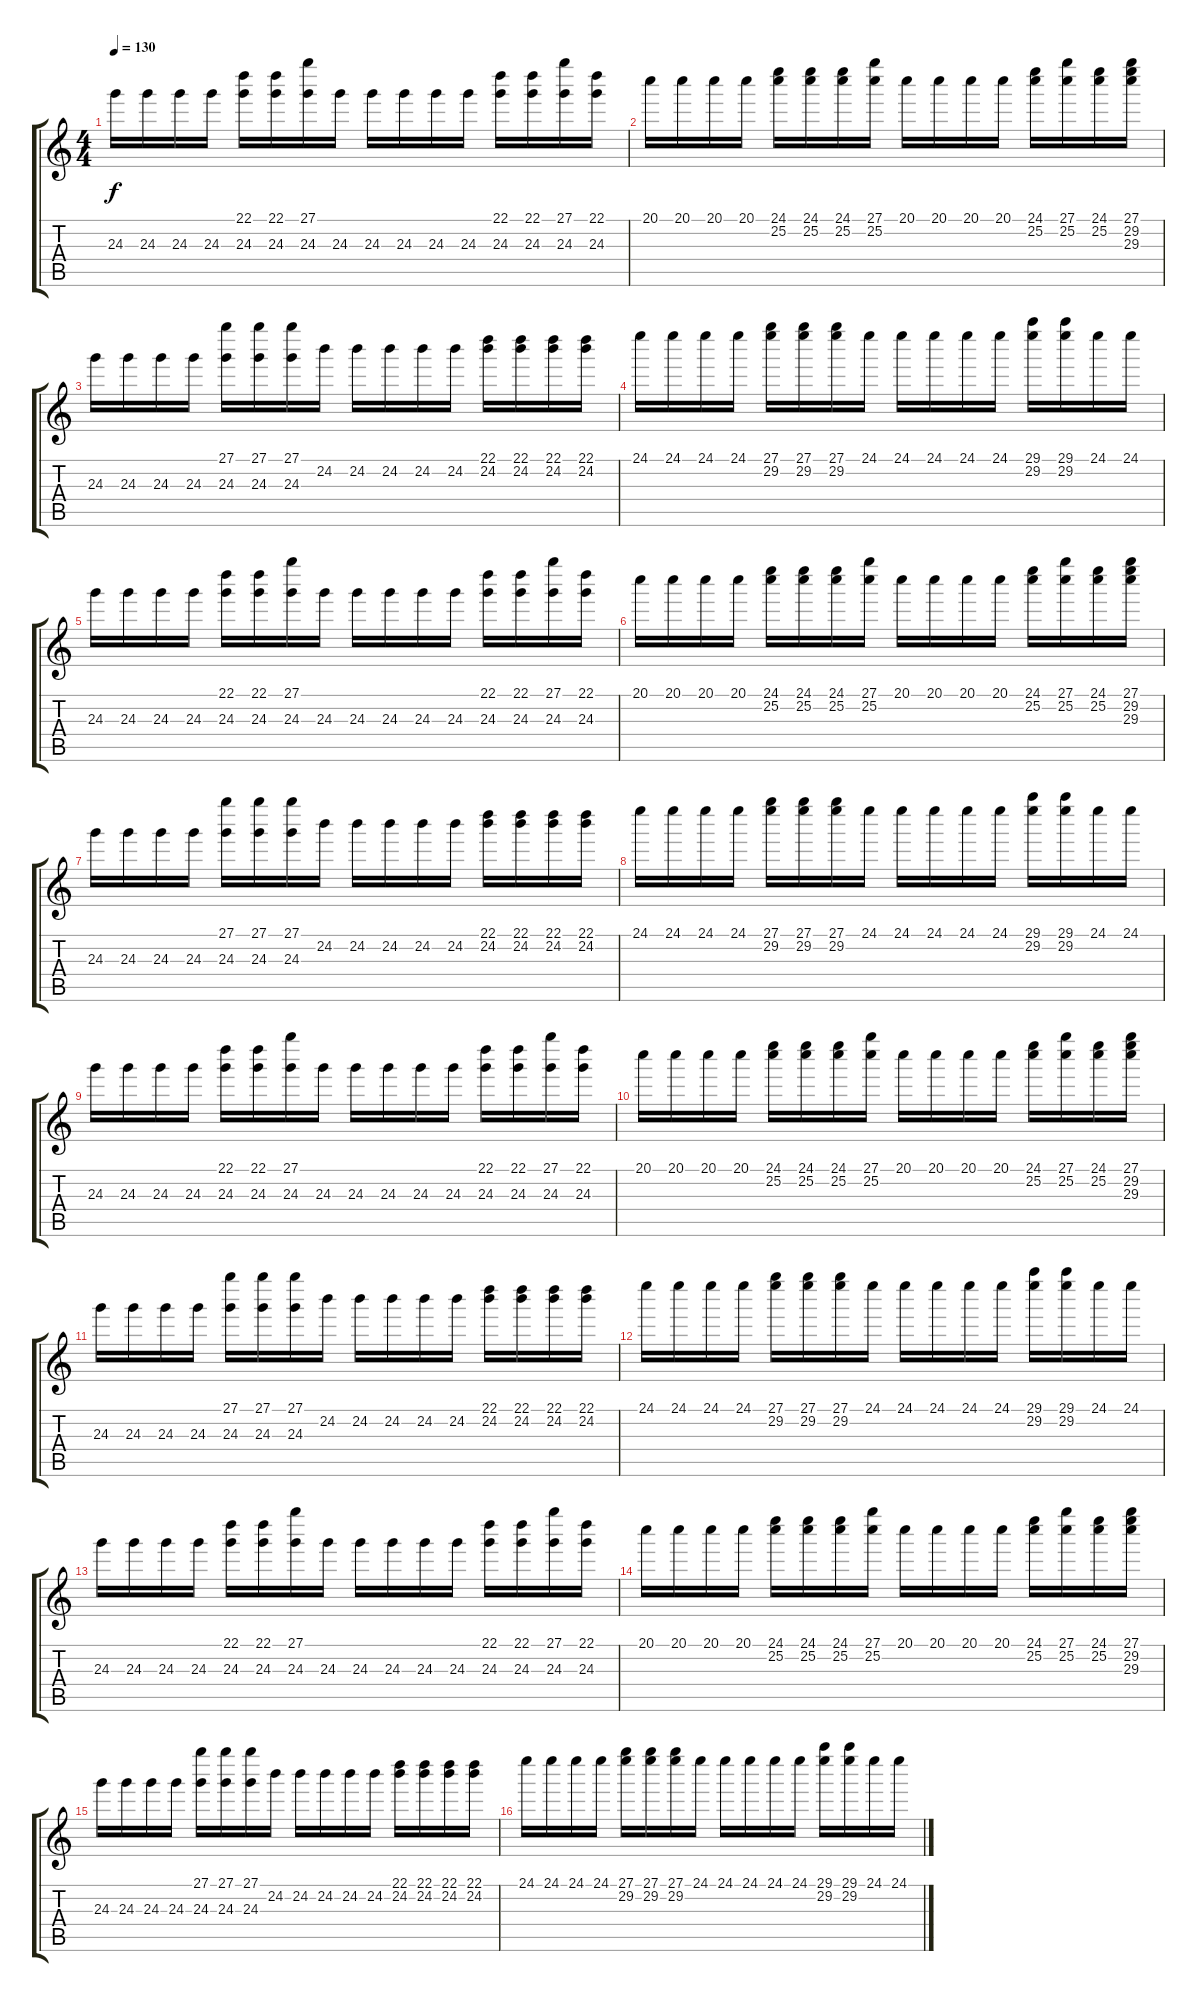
\track "" {instrument distortionguitar}
\staff {score tabs}
\tuning (E4 B3 G3 D3 A2 E2) {hide}
\ts (4 4)
\tempo 130
\clef g2
\ks c
24.3.16{dy f} 24.3.16 24.3.16 24.3.16 (22.1 24.3).16 (22.1 24.3).16 (27.1 24.3).16 24.3.16 24.3.16 24.3.16 24.3.16 24.3.16 (22.1 24.3).16 (22.1 24.3).16 (27.1 24.3).16 (22.1 24.3).16 |
20.1.16 20.1.16 20.1.16 20.1.16 (24.1 25.2).16 (24.1 25.2).16 (24.1 25.2).16 (27.1 25.2).16 20.1.16 20.1.16 20.1.16 20.1.16 (24.1 25.2).16 (27.1 25.2).16 (24.1 25.2).16 (27.1 29.2 29.3).16 |
24.3.16 24.3.16 24.3.16 24.3.16 (27.1 24.3).16 (27.1 24.3).16 (27.1 24.3).16 24.2.16 24.2.16 24.2.16 24.2.16 24.2.16 (22.1 24.2).16 (22.1 24.2).16 (22.1 24.2).16 (22.1 24.2).16 |
24.1.16 24.1.16 24.1.16 24.1.16 (27.1 29.2).16 (27.1 29.2).16 (27.1 29.2).16 24.1.16 24.1.16 24.1.16 24.1.16 24.1.16 (29.1 29.2).16 (29.1 29.2).16 24.1.16 24.1.16 |
24.3.16 24.3.16 24.3.16 24.3.16 (22.1 24.3).16 (22.1 24.3).16 (27.1 24.3).16 24.3.16 24.3.16 24.3.16 24.3.16 24.3.16 (22.1 24.3).16 (22.1 24.3).16 (27.1 24.3).16 (22.1 24.3).16 |
20.1.16 20.1.16 20.1.16 20.1.16 (24.1 25.2).16 (24.1 25.2).16 (24.1 25.2).16 (27.1 25.2).16 20.1.16 20.1.16 20.1.16 20.1.16 (24.1 25.2).16 (27.1 25.2).16 (24.1 25.2).16 (27.1 29.2 29.3).16 |
24.3.16 24.3.16 24.3.16 24.3.16 (27.1 24.3).16 (27.1 24.3).16 (27.1 24.3).16 24.2.16 24.2.16 24.2.16 24.2.16 24.2.16 (22.1 24.2).16 (22.1 24.2).16 (22.1 24.2).16 (22.1 24.2).16 |
24.1.16 24.1.16 24.1.16 24.1.16 (27.1 29.2).16 (27.1 29.2).16 (27.1 29.2).16 24.1.16 24.1.16 24.1.16 24.1.16 24.1.16 (29.1 29.2).16 (29.1 29.2).16 24.1.16 24.1.16 |
24.3.16 24.3.16 24.3.16 24.3.16 (22.1 24.3).16 (22.1 24.3).16 (27.1 24.3).16 24.3.16 24.3.16 24.3.16 24.3.16 24.3.16 (22.1 24.3).16 (22.1 24.3).16 (27.1 24.3).16 (22.1 24.3).16 |
20.1.16 20.1.16 20.1.16 20.1.16 (24.1 25.2).16 (24.1 25.2).16 (24.1 25.2).16 (27.1 25.2).16 20.1.16 20.1.16 20.1.16 20.1.16 (24.1 25.2).16 (27.1 25.2).16 (24.1 25.2).16 (27.1 29.2 29.3).16 |
24.3.16 24.3.16 24.3.16 24.3.16 (27.1 24.3).16 (27.1 24.3).16 (27.1 24.3).16 24.2.16 24.2.16 24.2.16 24.2.16 24.2.16 (22.1 24.2).16 (22.1 24.2).16 (22.1 24.2).16 (22.1 24.2).16 |
24.1.16 24.1.16 24.1.16 24.1.16 (27.1 29.2).16 (27.1 29.2).16 (27.1 29.2).16 24.1.16 24.1.16 24.1.16 24.1.16 24.1.16 (29.1 29.2).16 (29.1 29.2).16 24.1.16 24.1.16 |
24.3.16 24.3.16 24.3.16 24.3.16 (22.1 24.3).16 (22.1 24.3).16 (27.1 24.3).16 24.3.16 24.3.16 24.3.16 24.3.16 24.3.16 (22.1 24.3).16 (22.1 24.3).16 (27.1 24.3).16 (22.1 24.3).16 |
20.1.16 20.1.16 20.1.16 20.1.16 (24.1 25.2).16 (24.1 25.2).16 (24.1 25.2).16 (27.1 25.2).16 20.1.16 20.1.16 20.1.16 20.1.16 (24.1 25.2).16 (27.1 25.2).16 (24.1 25.2).16 (27.1 29.2 29.3).16 |
24.3.16 24.3.16 24.3.16 24.3.16 (27.1 24.3).16 (27.1 24.3).16 (27.1 24.3).16 24.2.16 24.2.16 24.2.16 24.2.16 24.2.16 (22.1 24.2).16 (22.1 24.2).16 (22.1 24.2).16 (22.1 24.2).16 |
24.1.16 24.1.16 24.1.16 24.1.16 (27.1 29.2).16 (27.1 29.2).16 (27.1 29.2).16 24.1.16 24.1.16 24.1.16 24.1.16 24.1.16 (29.1 29.2).16 (29.1 29.2).16 24.1.16 24.1.16
